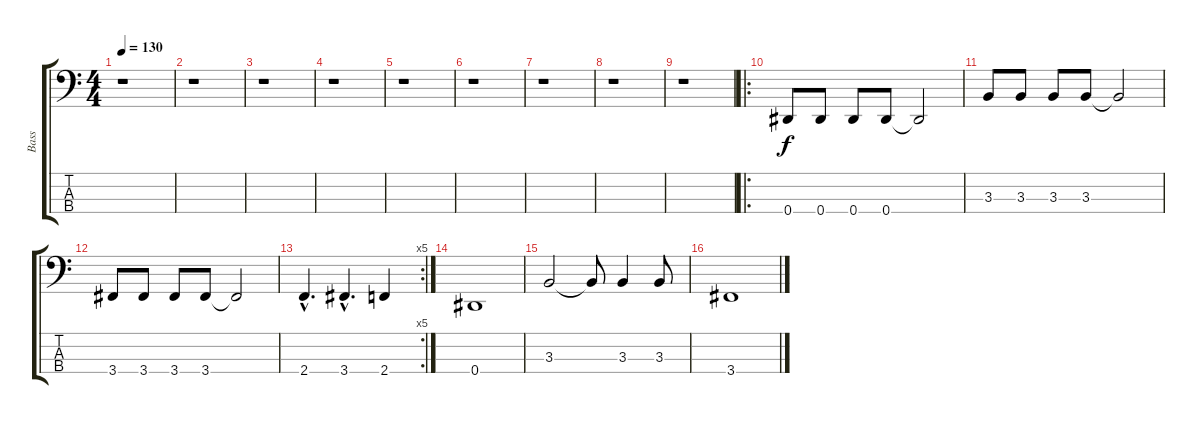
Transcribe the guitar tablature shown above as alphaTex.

\track ("Bass" "Bass") {instrument acousticguitarnylon}
\staff {score tabs}
\tuning (Gb2 Db2 Ab1 Eb1) {hide}
\ts (4 4)
\tempo 130
\clef f4
\ks c
r.1{dy f} |
r.1 |
r.1 |
r.1 |
r.1 |
r.1 |
r.1 |
r.1 |
r.1 |
\ro
0.4.8 0.4.8 0.4.8 0.4.8 0.4{t}.2 |
3.3.8 3.3.8 3.3.8 3.3.8 3.3{t}.2 |
3.4.8 3.4.8 3.4.8 3.4.8 3.4{t}.2 |
\rc 5
2.4{hac}.4{d} 3.4{hac}.4{d} 2.4.4 |
0.4.1 |
3.3.2 3.3{t}.8 3.3.4 3.3.8 |
3.4.1
